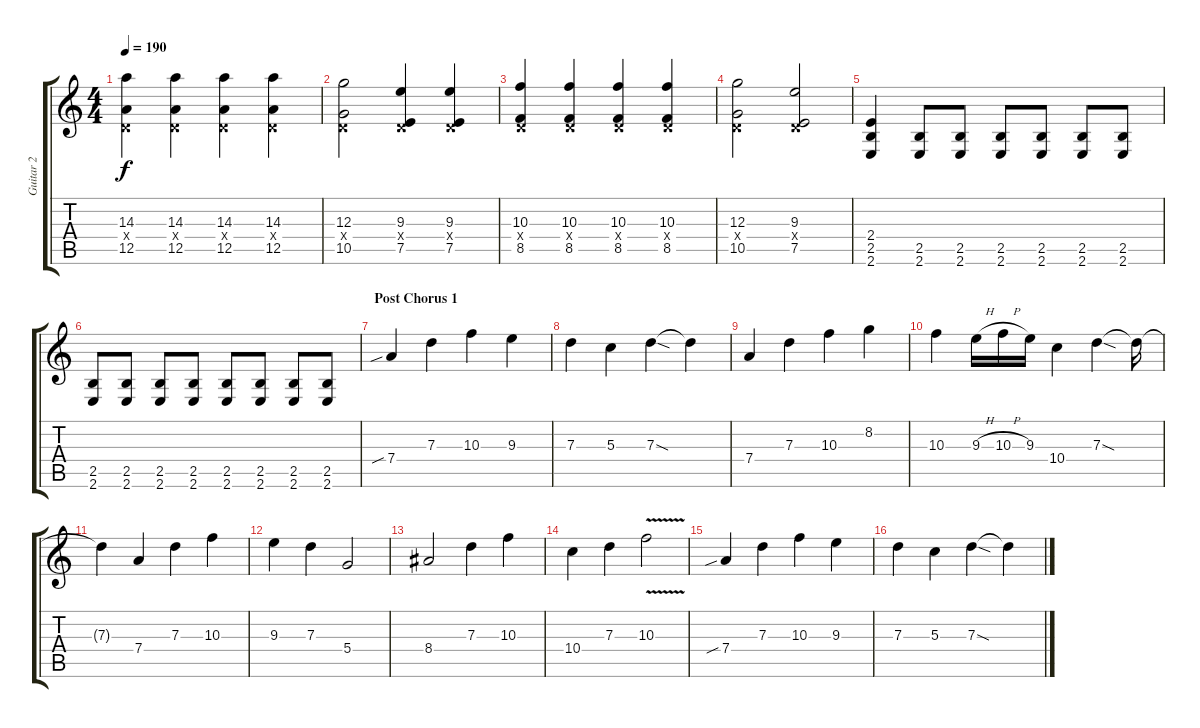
\track ("Guitar 2" "Guitar 2") {instrument overdrivenguitar}
\staff {score tabs}
\tuning (E4 B3 G3 D3 A2 D2) {hide}
\ts (4 4)
\tempo 190
\clef g2
\ks c
(14.3 0.4{x} 12.5).4{dy f} (14.3 0.4{x} 12.5).4 (14.3 0.4{x} 12.5).4 (14.3 0.4{x} 12.5).4 |
(12.3 0.4{x} 10.5).2 (9.3 0.4{x} 7.5).4 (9.3 0.4{x} 7.5).4 |
(10.3 0.4{x} 8.5).4 (10.3 0.4{x} 8.5).4 (10.3 0.4{x} 8.5).4 (10.3 0.4{x} 8.5).4 |
(12.3 0.4{x} 10.5).2 (9.3 0.4{x} 7.5).2 |
(2.4 2.5 2.6).4 (2.5 2.6).8 (2.5 2.6).8 (2.5 2.6).8 (2.5 2.6).8 (2.5 2.6).8 (2.5 2.6).8 |
(2.5 2.6).8 (2.5 2.6).8 (2.5 2.6).8 (2.5 2.6).8 (2.5 2.6).8 (2.5 2.6).8 (2.5 2.6).8 (2.5 2.6).8 |
\section ("" "Post Chorus 1")
7.4{sib}.4 7.3.4 10.3.4 9.3.4 |
7.3.4 5.3.4 7.3{sod}.4 7.3{t}.4 |
7.4.4 7.3.4 10.3.4 8.2.4 |
10.3.4 9.3{h}.16 10.3{h}.16 9.3.16 10.4.4 7.3{sod}.4 7.3{t}.16 |
7.3{t}.4 7.4.4 7.3.4 10.3.4 |
9.3.4 7.3.4 5.4.2 |
8.4.2 7.3.4 10.3.4 |
10.4.4 7.3.4 10.3{v}.2 |
7.4{sib}.4 7.3.4 10.3.4 9.3.4 |
7.3.4 5.3.4 7.3{sod}.4 7.3{t}.4
